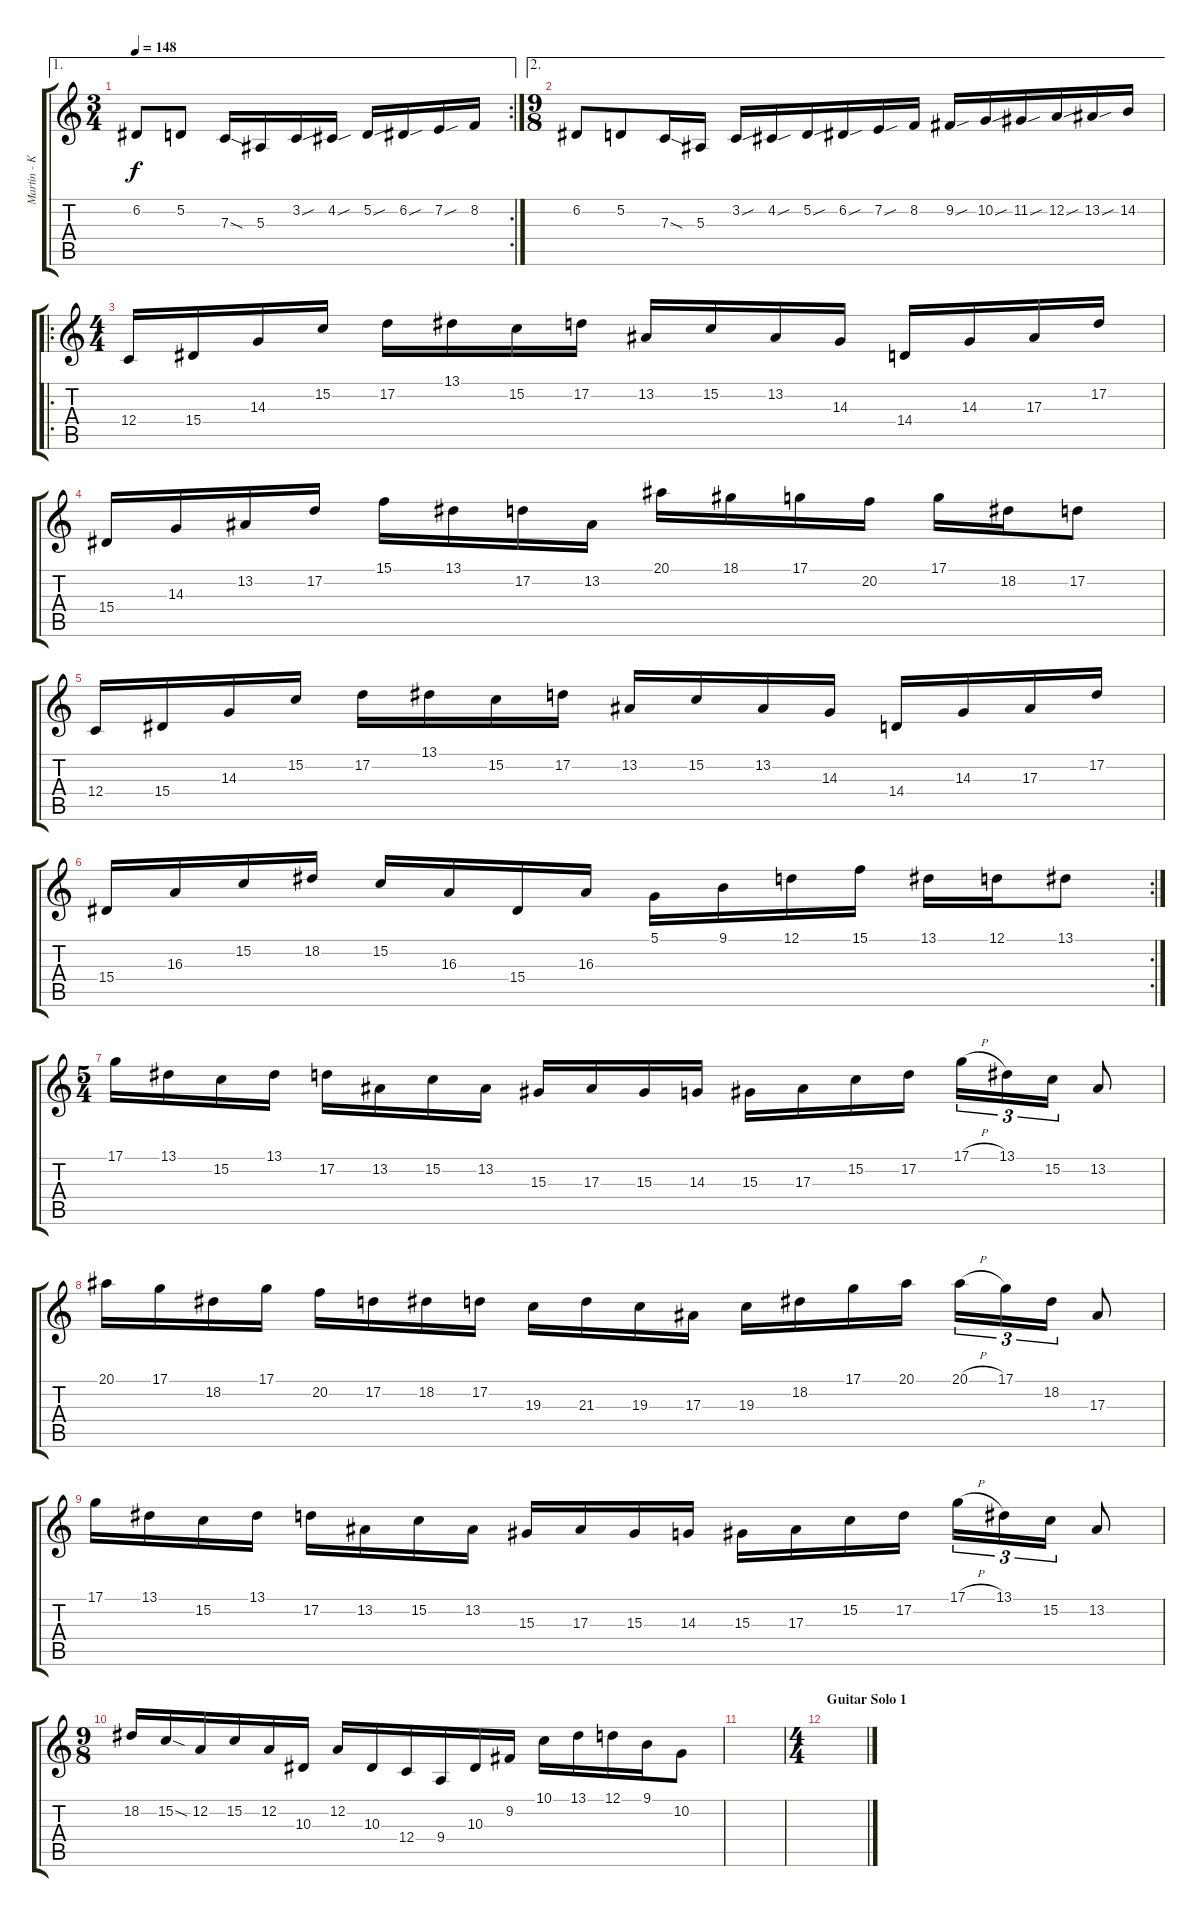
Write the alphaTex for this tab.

\track ("Martin - Keyboards" "Martin - K") {instrument lead1square}
\staff {score tabs}
\tuning (D4 A3 F3 C3 G2 C2) {hide}
\ae 1
\rc 2
\ts (3 4)
\tempo 148
\clef g2
\ks c
6.2.8{dy f} 5.2.8 7.3{sod}.16 5.3.16 3.2{sou}.16 4.2{sou}.16 5.2{sou}.16 6.2{sou}.16 7.2{sou}.16 8.2.16 |
\ae 2
\ts (9 8)
6.2.8 5.2.8 7.3{sod}.16 5.3.16 3.2{sou}.16 4.2{sou}.16 5.2{sou}.16 6.2{sou}.16 7.2{sou}.16 8.2.16 9.2{sou}.16 10.2{sou}.16 11.2{sou}.16 12.2{sou}.16 13.2{sou}.16 14.2.16 |
\ro
\ts (4 4)
12.4.16 15.4.16 14.3.16 15.2.16 17.2.16 13.1.16 15.2.16 17.2.16 13.2.16 15.2.16 13.2.16 14.3.16 14.4.16 14.3.16 17.3.16 17.2.16 |
15.4.16 14.3.16 13.2.16 17.2.16 15.1.16 13.1.16 17.2.16 13.2.16 20.1.16 18.1.16 17.1.16 20.2.16 17.1.16 18.2.16 17.2.8 |
12.4.16 15.4.16 14.3.16 15.2.16 17.2.16 13.1.16 15.2.16 17.2.16 13.2.16 15.2.16 13.2.16 14.3.16 14.4.16 14.3.16 17.3.16 17.2.16 |
\rc 2
15.4.16 16.3.16 15.2.16 18.2.16 15.2.16 16.3.16 15.4.16 16.3.16 5.1.16 9.1.16 12.1.16 15.1.16 13.1.16 12.1.16 13.1.8 |
\ts (5 4)
17.1.16 13.1.16 15.2.16 13.1.16 17.2.16 13.2.16 15.2.16 13.2.16 15.3.16 17.3.16 15.3.16 14.3.16 15.3.16 17.3.16 15.2.16 17.2.16 17.1{h}.16{tu (3 2)} 13.1.16{tu (3 2)} 15.2.16{tu (3 2)} 13.2.8 |
20.1.16 17.1.16 18.2.16 17.1.16 20.2.16 17.2.16 18.2.16 17.2.16 19.3.16 21.3.16 19.3.16 17.3.16 19.3.16 18.2.16 17.1.16 20.1.16 20.1{h}.16{tu (3 2)} 17.1.16{tu (3 2)} 18.2.16{tu (3 2)} 17.3.8 |
17.1.16 13.1.16 15.2.16 13.1.16 17.2.16 13.2.16 15.2.16 13.2.16 15.3.16 17.3.16 15.3.16 14.3.16 15.3.16 17.3.16 15.2.16 17.2.16 17.1{h}.16{tu (3 2)} 13.1.16{tu (3 2)} 15.2.16{tu (3 2)} 13.2.8 |
\ts (9 8)
18.2.16 15.2{sod}.16 12.2.16 15.2.16 12.2.16 10.3.16 12.2.16 10.3.16 12.4.16 9.4.16 10.3.16 9.2.16 10.1.16 13.1.16 12.1.16 9.1.16 10.2.8 |
|
\ts (4 4)
\section ("" "Guitar Solo 1")
